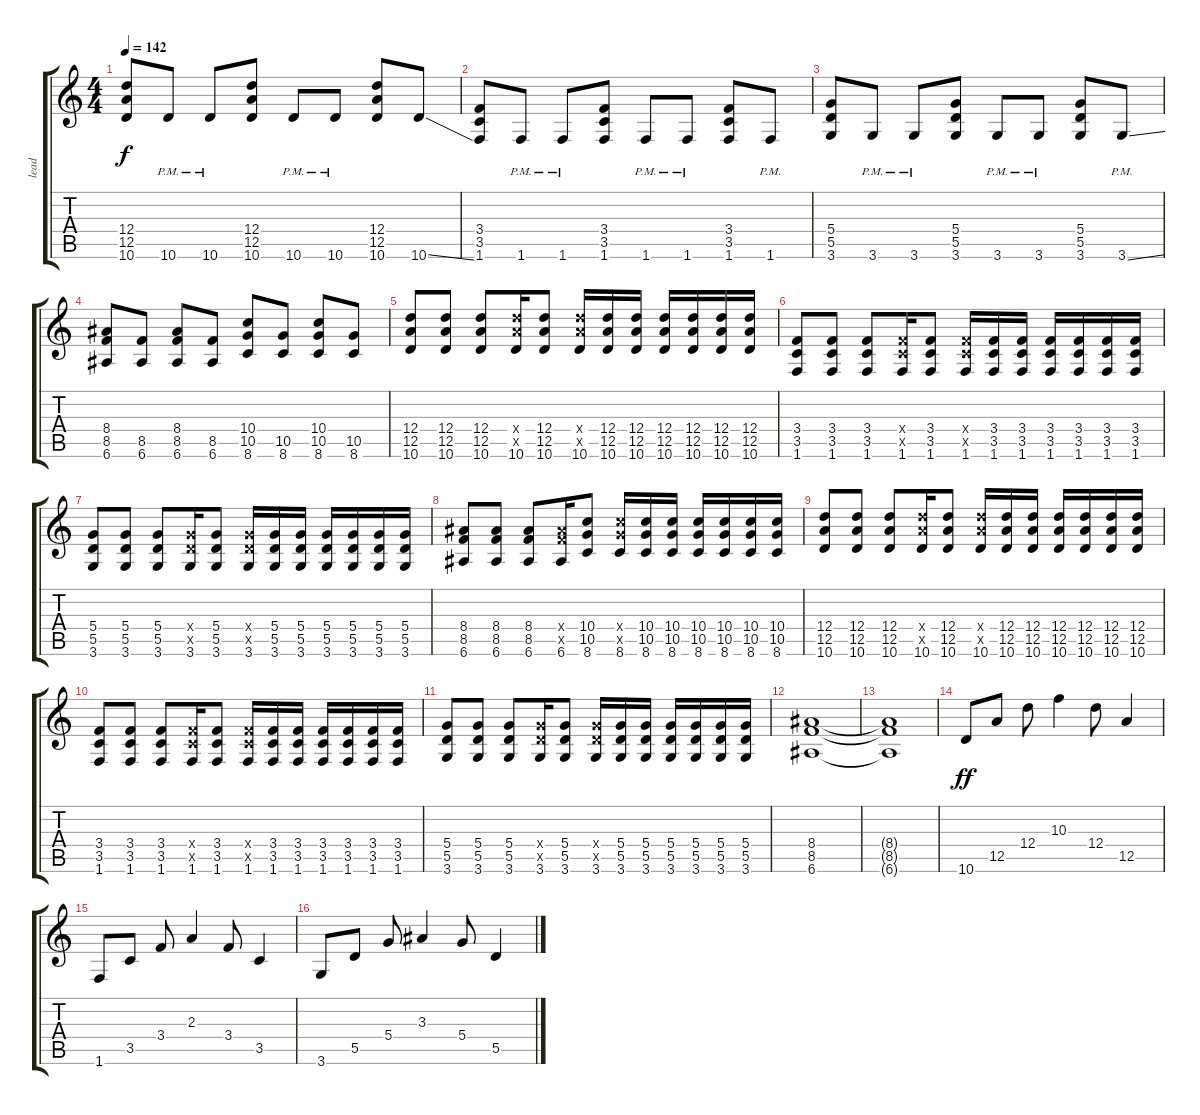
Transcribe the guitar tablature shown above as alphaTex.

\track ("lead" "lead") {instrument distortionguitar}
\staff {score tabs}
\tuning (E4 B3 G3 D3 A2 E2) {hide}
\ts (4 4)
\tempo 142
\clef g2
\ks c
(12.4 12.5 10.6).8{dy f} 10.6{pm}.8 10.6{pm}.8 (12.4 12.5 10.6).8 10.6{pm}.8 10.6{pm}.8 (12.4 12.5 10.6).8 10.6{ss}.8 |
(3.4 3.5 1.6).8 1.6{pm}.8 1.6{pm}.8 (3.4 3.5 1.6).8 1.6{pm}.8 1.6{pm}.8 (3.4 3.5 1.6).8 1.6{pm}.8 |
(5.4 5.5 3.6).8 3.6{pm}.8 3.6{pm}.8 (5.4 5.5 3.6).8 3.6{pm}.8 3.6{pm}.8 (5.4 5.5 3.6).8 3.6{ss pm}.8 |
(8.4 8.5 6.6).8 (8.5 6.6).8 (8.4 8.5 6.6).8 (8.5 6.6).8 (10.4 10.5 8.6).8 (10.5 8.6).8 (10.4 10.5 8.6).8 (10.5 8.6).8 |
(12.4 12.5 10.6).8 (12.4 12.5 10.6).8 (12.4 12.5 10.6).8 (12.4{x} 12.5{x} 10.6).16 (12.4 12.5 10.6).8 (12.4{x} 12.5{x} 10.6).16 (12.4 12.5 10.6).16 (12.4 12.5 10.6).16 (12.4 12.5 10.6).16 (12.4 12.5 10.6).16 (12.4 12.5 10.6).16 (12.4 12.5 10.6).16 |
(3.4 3.5 1.6).8 (3.4 3.5 1.6).8 (3.4 3.5 1.6).8 (3.4{x} 3.5{x} 1.6).16 (3.4 3.5 1.6).8 (3.4{x} 3.5{x} 1.6).16 (3.4 3.5 1.6).16 (3.4 3.5 1.6).16 (3.4 3.5 1.6).16 (3.4 3.5 1.6).16 (3.4 3.5 1.6).16 (3.4 3.5 1.6).16 |
(5.4 5.5 3.6).8 (5.4 5.5 3.6).8 (5.4 5.5 3.6).8 (5.4{x} 5.5{x} 3.6).16 (5.4 5.5 3.6).8 (5.4{x} 5.5{x} 3.6).16 (5.4 5.5 3.6).16 (5.4 5.5 3.6).16 (5.4 5.5 3.6).16 (5.4 5.5 3.6).16 (5.4 5.5 3.6).16 (5.4 5.5 3.6).16 |
(8.4 8.5 6.6).8 (8.4 8.5 6.6).8 (8.4 8.5 6.6).8 (8.4{x} 8.5{x} 6.6).16 (10.4 10.5 8.6).8 (10.4{x} 10.5{x} 8.6).16 (10.4 10.5 8.6).16 (10.4 10.5 8.6).16 (10.4 10.5 8.6).16 (10.4 10.5 8.6).16 (10.4 10.5 8.6).16 (10.4 10.5 8.6).16 |
(12.4 12.5 10.6).8 (12.4 12.5 10.6).8 (12.4 12.5 10.6).8 (12.4{x} 12.5{x} 10.6).16 (12.4 12.5 10.6).8 (12.4{x} 12.5{x} 10.6).16 (12.4 12.5 10.6).16 (12.4 12.5 10.6).16 (12.4 12.5 10.6).16 (12.4 12.5 10.6).16 (12.4 12.5 10.6).16 (12.4 12.5 10.6).16 |
(3.4 3.5 1.6).8 (3.4 3.5 1.6).8 (3.4 3.5 1.6).8 (3.4{x} 3.5{x} 1.6).16 (3.4 3.5 1.6).8 (3.4{x} 3.5{x} 1.6).16 (3.4 3.5 1.6).16 (3.4 3.5 1.6).16 (3.4 3.5 1.6).16 (3.4 3.5 1.6).16 (3.4 3.5 1.6).16 (3.4 3.5 1.6).16 |
(5.4 5.5 3.6).8 (5.4 5.5 3.6).8 (5.4 5.5 3.6).8 (5.4{x} 5.5{x} 3.6).16 (5.4 5.5 3.6).8 (5.4{x} 5.5{x} 3.6).16 (5.4 5.5 3.6).16 (5.4 5.5 3.6).16 (5.4 5.5 3.6).16 (5.4 5.5 3.6).16 (5.4 5.5 3.6).16 (5.4 5.5 3.6).16 |
(8.4 8.5 6.6).1 |
(8.4{t} 8.5{t} 6.6{t}).1 |
10.6.8{dy ff volume 16 instrument electricguitarclean} 12.5.8 12.4.8 10.3.4 12.4.8 12.5.4 |
1.6.8 3.5.8 3.4.8 2.3.4 3.4.8 3.5.4 |
3.6.8 5.5.8 5.4.8 3.3.4 5.4.8 5.5.4
